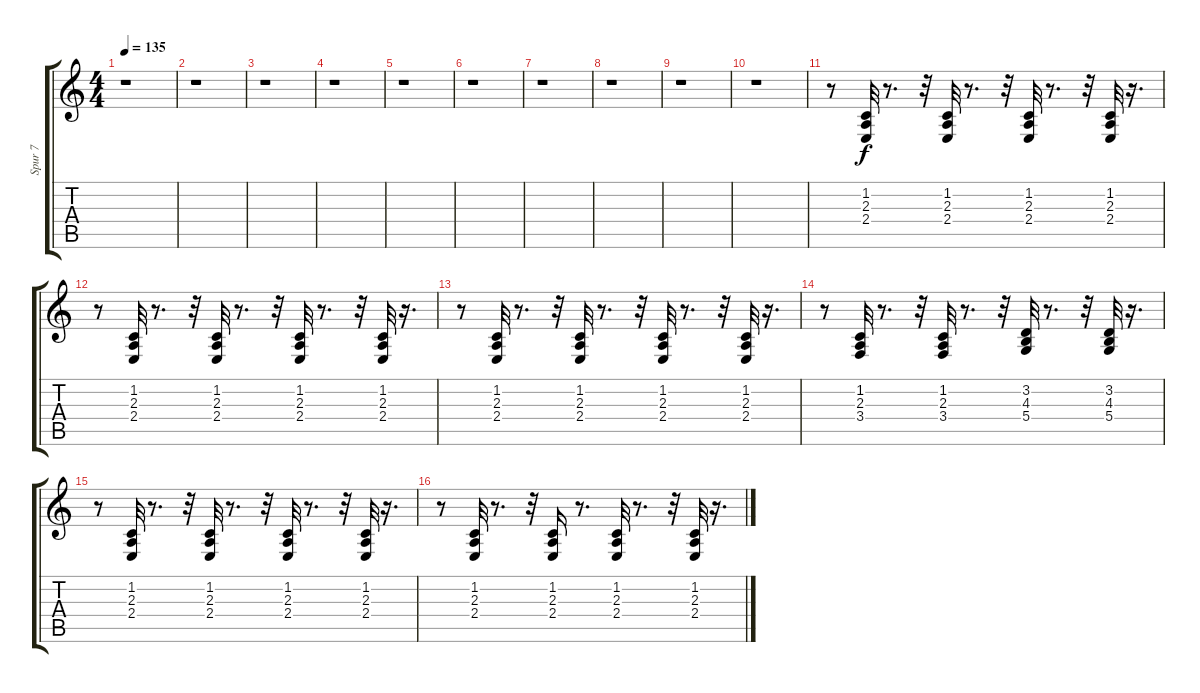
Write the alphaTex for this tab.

\track ("Spur 7" "Spur 7") {instrument harpsichord}
\staff {score tabs}
\tuning (E4 B3 G3 D3 A2 E2) {hide}
\ts (4 4)
\tempo 135
\clef g2
\ks c
r.1{dy f} |
r.1 |
r.1 |
r.1 |
r.1 |
r.1 |
r.1 |
r.1 |
r.1 |
r.1 |
r.8 (1.2 2.3 2.4).32{balance 12 instrument harpsichord} r.8{d} r.32 (1.2 2.3 2.4).32 r.8{d} r.32 (1.2 2.3 2.4).32 r.8{d} r.32 (1.2 2.3 2.4).32 r.16{d} |
r.8 (1.2 2.3 2.4).32 r.8{d} r.32 (1.2 2.3 2.4).32 r.8{d} r.32 (1.2 2.3 2.4).32 r.8{d} r.32 (1.2 2.3 2.4).32 r.16{d} |
r.8 (1.2 2.3 2.4).32 r.8{d} r.32 (1.2 2.3 2.4).32 r.8{d} r.32 (1.2 2.3 2.4).32 r.8{d} r.32 (1.2 2.3 2.4).32 r.16{d} |
r.8 (1.2 2.3 3.4).32 r.8{d} r.32 (1.2 2.3 3.4).32 r.8{d} r.32 (3.2 4.3 5.4).32 r.8{d} r.32 (3.2 4.3 5.4).32 r.16{d} |
r.8 (1.2 2.3 2.4).32 r.8{d} r.32 (1.2 2.3 2.4).32 r.8{d} r.32 (1.2 2.3 2.4).32 r.8{d} r.32 (1.2 2.3 2.4).32 r.16{d} |
r.8 (1.2 2.3 2.4).32 r.8{d} r.32 (1.2 2.3 2.4).16 r.8{d} (1.2 2.3 2.4).32 r.8{d} r.32 (1.2 2.3 2.4).32 r.16{d}
